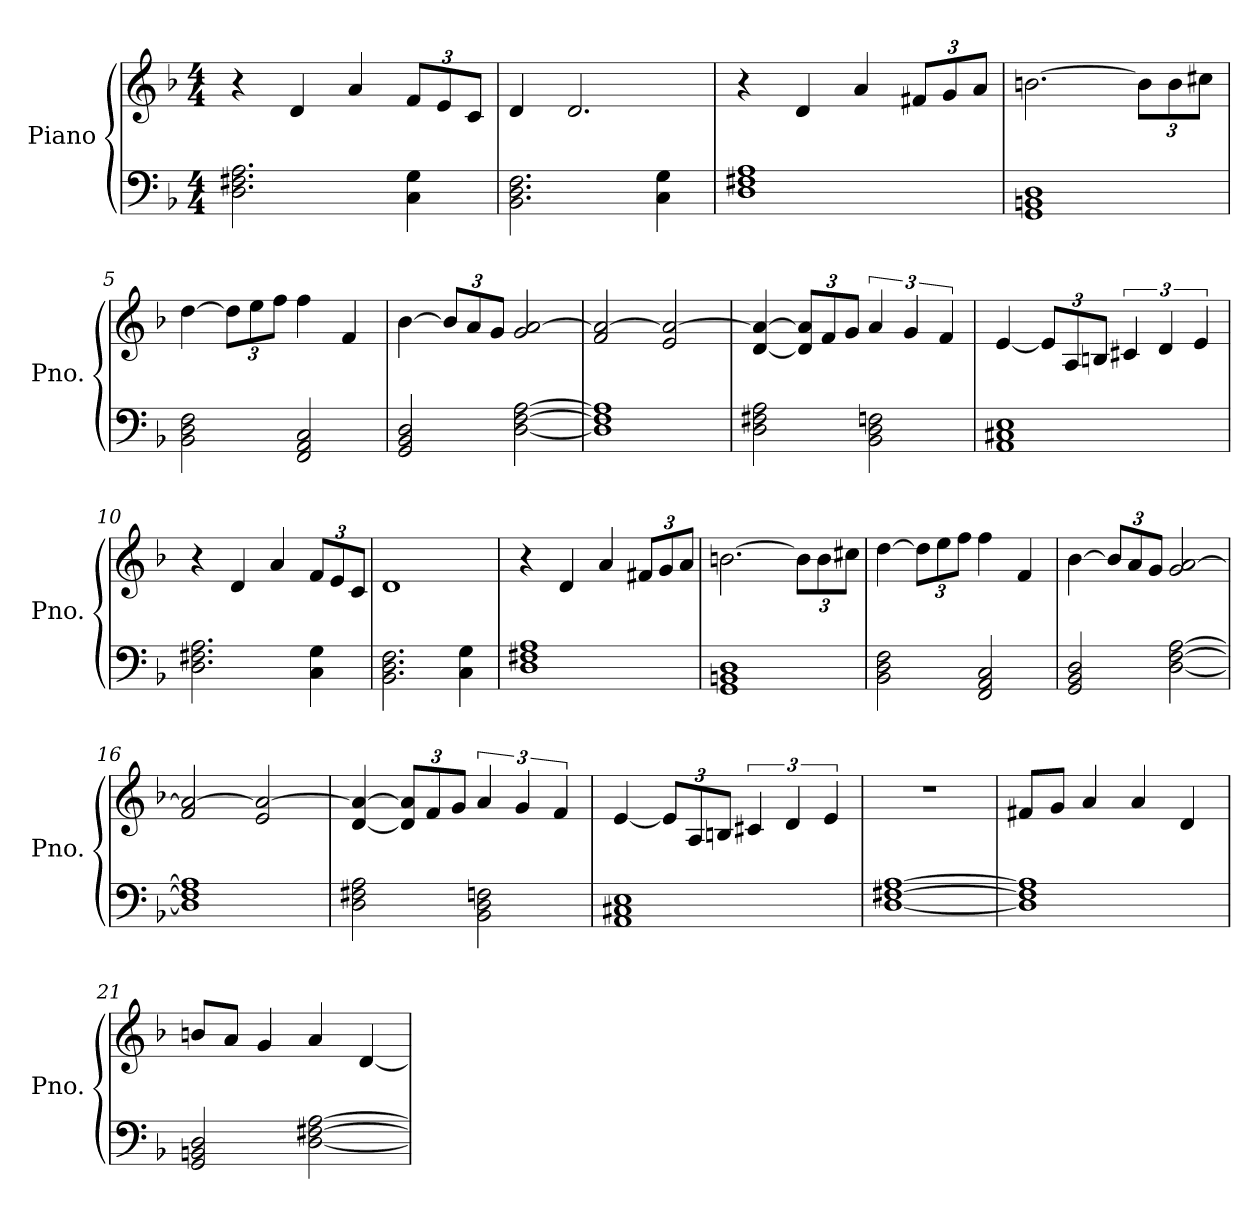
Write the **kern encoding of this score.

**kern	**kern
*part1	*part1
*staff2	*staff1
*I"Piano	*
*I'Pno.	*
*clefF4	*clefG2
*k[b-]	*k[b-]
*M4/4	*M4/4
*MM90	*MM90
=1	=1
2.D\ 2.F#X\ 2.A\	4r
.	4d/
.	4a/
*	*Xbrackettup
4C\ 4G\	12f/L
.	12e/
.	12c/J
=2	=2
2.BB-\ 2.D\ 2.F\	4d/
.	2.d/
4C\ 4G\	.
=3	=3
1D 1F#X 1A	4r
.	4d/
.	4a/
.	12f#X/L
.	12g/
.	12a/J
=4	=4
1GG 1BBn 1D	[2.bn\
.	12b\L]
.	12b\
.	12cc#X\J
=5	=5
2BB-\ 2D\ 2F\	[4dd\
.	12dd\L]
.	12ee\
.	12ff\J
2FF/ 2AA/ 2C/	4ff\
.	4f/
=6	=6
2GG/ 2BB-/ 2D/	[4b-\
.	12b-/L]
.	12a/
.	12g/J
[2D\ [2F\ [2A\	2g/ [2a/
=7	=7
1D] 1F] 1A]	2f/ 2a/_
.	2e/ 2a/_
!!LO:LB:g=z
=8	=8
2D\ 2F#X\ 2A\	[4d/ 4a/_
.	12d/] 12a/]L
.	12f/
.	12g/J
*	*brackettup
2BB-\ 2D\ 2Fn\	6a/
.	6g/
.	6f/
=9	=9
1AA 1C#X 1E	[4e/
*	*Xbrackettup
.	12e/L]
.	12A/
.	12Bn/J
*	*brackettup
.	6c#X/
.	6d/
.	6e/
=10	=10
2.D\ 2.F#X\ 2.A\	4r
.	4d/
.	4a/
*	*Xbrackettup
4C\ 4G\	12f/L
.	12e/
.	12c/J
=11	=11
2.BB-\ 2.D\ 2.F\	1d
4C\ 4G\	.
=12	=12
1D 1F#X 1A	4r
.	4d/
.	4a/
.	12f#X/L
.	12g/
.	12a/J
=13	=13
1GG 1BBn 1D	[2.bn\
.	12b\L]
.	12b\
.	12cc#X\J
!!LO:LB:g=z
=14	=14
2BB-\ 2D\ 2F\	[4dd\
.	12dd\L]
.	12ee\
.	12ff\J
2FF/ 2AA/ 2C/	4ff\
.	4f/
=15	=15
2GG/ 2BB-/ 2D/	[4b-\
.	12b-/L]
.	12a/
.	12g/J
[2D\ [2F\ [2A\	2g/ [2a/
=16	=16
1D] 1F] 1A]	2f/ 2a/_
.	2e/ 2a/_
=17	=17
2D\ 2F#X\ 2A\	[4d/ 4a/_
.	12d/] 12a/]L
.	12f/
.	12g/J
*	*brackettup
2BB-\ 2D\ 2Fn\	6a/
.	6g/
.	6f/
=18	=18
1AA 1C#X 1E	[4e/
*	*Xbrackettup
.	12e/L]
.	12A/
.	12Bn/J
*	*brackettup
.	6c#X/
.	6d/
.	6e/
=19	=19
[1D [1F#X [1A	1r
=20	=20
1D] 1F#] 1A]	8f#X/L
.	8g/J
.	4a/
.	4a/
.	4d/
!!LO:LB:g=z
=21	=21
2GG/ 2BBn/ 2D/	8bn/L
.	8a/J
.	4g/
[2D\ [2F#X\ [2A\	4a/
.	[4d/
=	=
*-	*-
